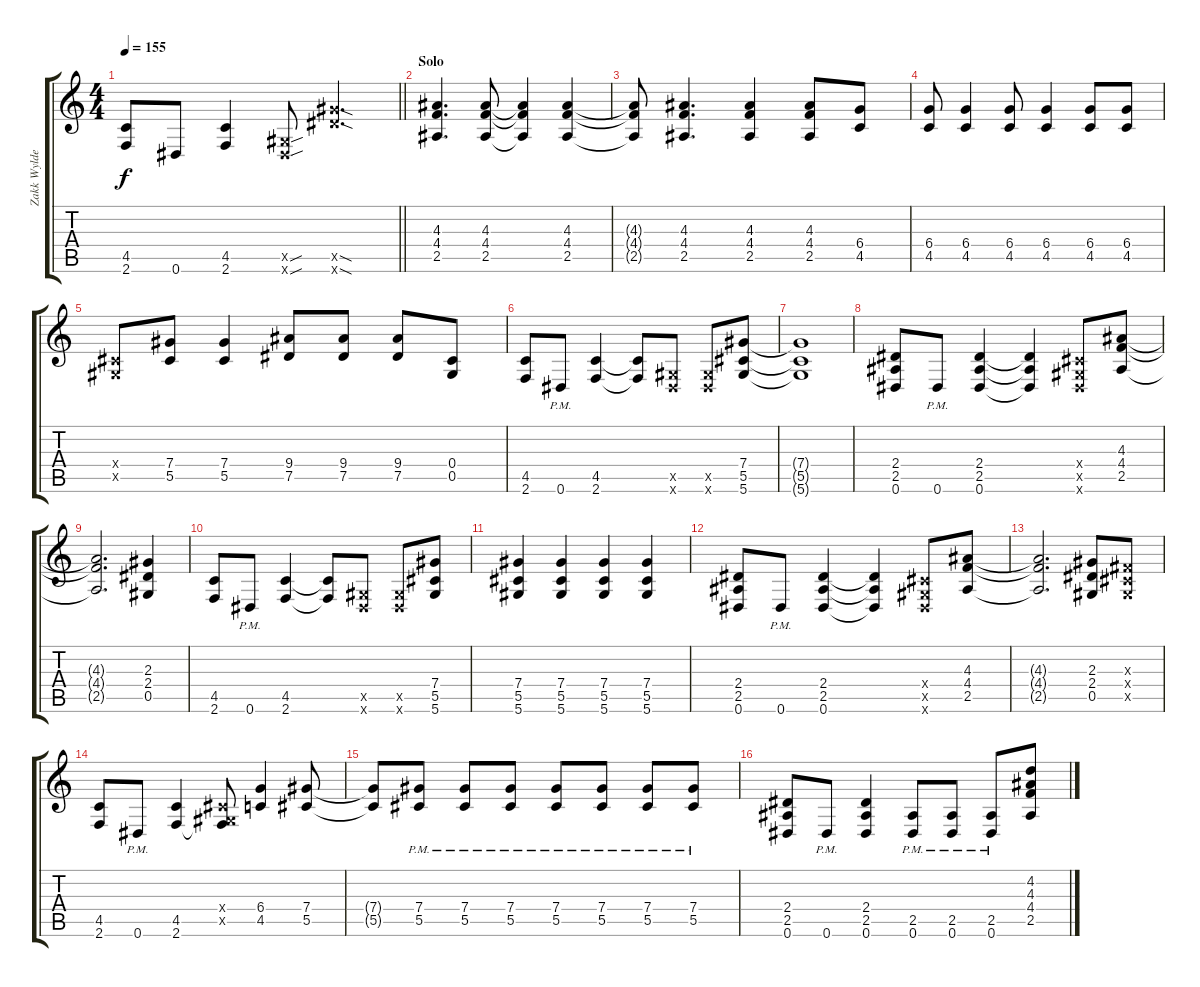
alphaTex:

\track ("Zakk Wylde - Rhytm Guitar II" "Zakk Wylde") {instrument overdrivenguitar}
\staff {score tabs}
\tuning (Eb4 Bb3 Gb3 Db3 Ab2 Eb2) {hide}
\ts (4 4)
\tempo 155
\clef g2
\barLineRight lightlight
\ks c
(4.5 2.6).8{dy f} 0.6.8 (4.5 2.6).4 (0.5{sou x} 0.6{sou x}).8 (12.5{sod x} 12.6{sod x}).4{d} |
\section ("" "Solo")
(4.3 4.4 2.5).4{d} (4.3 4.4 2.5).8 (4.3{t} 4.4{t} 2.5{t}).4 (4.3 4.4 2.5).4 |
(4.3{t} 4.4{t} 2.5{t}).8 (4.3 4.4 2.5).4{d} (4.3 4.4 2.5).4 (4.3 4.4 2.5).8 (6.4 4.5).8 |
(6.4 4.5).8 (6.4 4.5).4 (6.4 4.5).8 (6.4 4.5).4 (6.4 4.5).8 (6.4 4.5).8 |
(0.4{x} 0.5{x}).8 (7.4 5.5).8 (7.4 5.5).4 (9.4 7.5).8 (9.4 7.5).8 (9.4 7.5).8 (0.4 0.5).8 |
(4.5 2.6).8 0.6{pm}.8 (4.5 2.6).4 (4.5{t} 2.6{t}).8 (0.5{x} 0.6{x}).8 (0.5{x} 0.6{x}).8 (7.4 5.5 5.6).8 |
(7.4{t} 5.5{t} 5.6{t}).1 |
(2.4 2.5 0.6).8 0.6{pm}.8 (2.4 2.5 0.6).4 (2.4{t} 2.5{t} 0.6{t}).4 (0.4{x} 0.5{x} 0.6{x}).8 (4.3 4.4 2.5).8 |
(4.3{t} 4.4{t} 2.5{t}).2{d} (2.3 2.4 0.5).4 |
(4.5 2.6).8 0.6{pm}.8 (4.5 2.6).4 (4.5{t} 2.6{t}).8 (0.5{x} 0.6{x}).8 (0.5{x} 0.6{x}).8 (7.4 5.5 5.6).8 |
(7.4 5.5 5.6).4 (7.4 5.5 5.6).4 (7.4 5.5 5.6).4 (7.4 5.5 5.6).4 |
(2.4 2.5 0.6).8 0.6{pm}.8 (2.4 2.5 0.6).4 (2.4{t} 2.5{t} 0.6{t}).4 (0.4{x} 0.5{x} 0.6{x}).8 (4.3 4.4 2.5).8 |
(4.3{t} 4.4{t} 2.5{t}).2{d} (2.3 2.4 0.5).8 (0.3{x} 0.4{x} 0.5{x}).8 |
(4.5 2.6).8 0.6{pm}.8 (4.5 2.6).4 (0.4{x} 0.5{x} 2.6{t}).8 (6.4 4.5).4 (7.4 5.5).8 |
(7.4{t} 5.5{t}).8 (7.4{pm} 5.5{pm}).8 (7.4{pm} 5.5{pm}).8 (7.4{pm} 5.5{pm}).8 (7.4{pm} 5.5{pm}).8 (7.4{pm} 5.5{pm}).8 (7.4{pm} 5.5{pm}).8 (7.4{pm} 5.5{pm}).8 |
(2.4 2.5 0.6).8 0.6{pm}.8 (2.4 2.5 0.6).4 (2.5{pm} 0.6{pm}).8 (2.5{pm} 0.6{pm}).8 (2.5{pm} 0.6{pm}).8 (4.2 4.3 4.4 2.5).8
